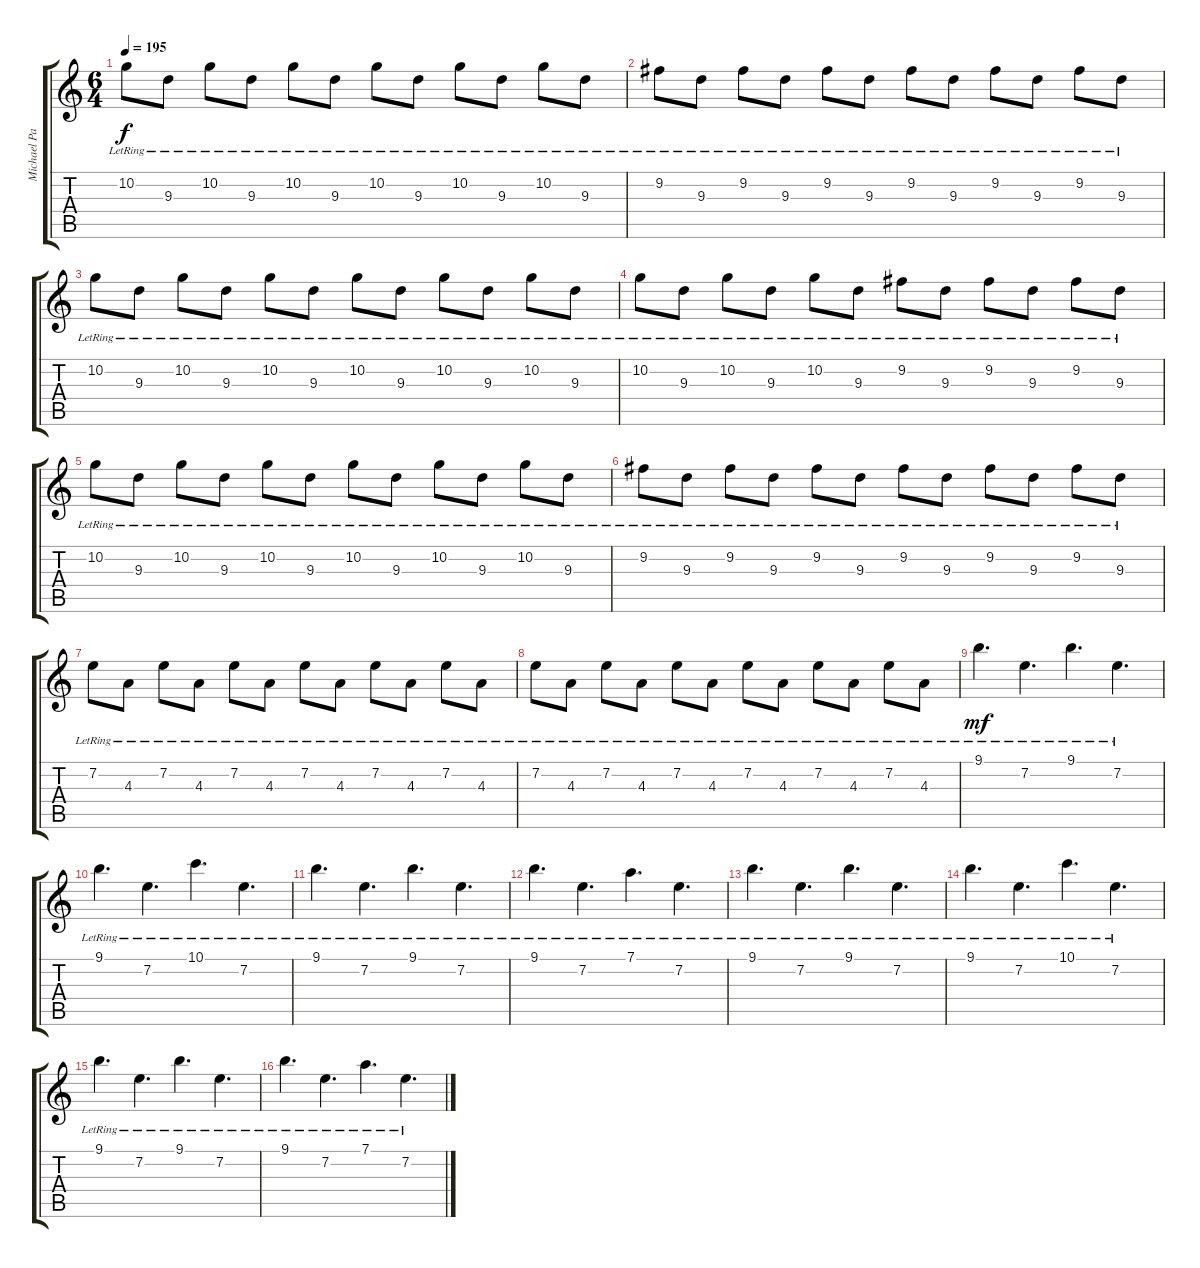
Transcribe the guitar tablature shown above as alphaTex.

\track ("Michael Paget" "Michael Pa") {instrument distortionguitar}
\staff {score tabs}
\tuning (D4 A3 F3 C3 G2 C2) {hide}
\ts (6 4)
\tempo 195
\clef g2
\ks c
10.2{lr}.8{dy f} 9.3{lr}.8 10.2{lr}.8 9.3{lr}.8 10.2{lr}.8 9.3{lr}.8 10.2{lr}.8 9.3{lr}.8 10.2{lr}.8 9.3{lr}.8 10.2{lr}.8 9.3{lr}.8 |
9.2{lr}.8 9.3{lr}.8 9.2{lr}.8 9.3{lr}.8 9.2{lr}.8 9.3{lr}.8 9.2{lr}.8 9.3{lr}.8 9.2{lr}.8 9.3{lr}.8 9.2{lr}.8 9.3{lr}.8 |
10.2{lr}.8 9.3{lr}.8 10.2{lr}.8 9.3{lr}.8 10.2{lr}.8 9.3{lr}.8 10.2{lr}.8 9.3{lr}.8 10.2{lr}.8 9.3{lr}.8 10.2{lr}.8 9.3{lr}.8 |
10.2{lr}.8 9.3{lr}.8 10.2{lr}.8 9.3{lr}.8 10.2{lr}.8 9.3{lr}.8 9.2{lr}.8 9.3{lr}.8 9.2{lr}.8 9.3{lr}.8 9.2{lr}.8 9.3{lr}.8 |
10.2{lr}.8 9.3{lr}.8 10.2{lr}.8 9.3{lr}.8 10.2{lr}.8 9.3{lr}.8 10.2{lr}.8 9.3{lr}.8 10.2{lr}.8 9.3{lr}.8 10.2{lr}.8 9.3{lr}.8 |
9.2{lr}.8 9.3{lr}.8 9.2{lr}.8 9.3{lr}.8 9.2{lr}.8 9.3{lr}.8 9.2{lr}.8 9.3{lr}.8 9.2{lr}.8 9.3{lr}.8 9.2{lr}.8 9.3{lr}.8 |
7.2{lr}.8 4.3{lr}.8 7.2{lr}.8 4.3{lr}.8 7.2{lr}.8 4.3{lr}.8 7.2{lr}.8 4.3{lr}.8 7.2{lr}.8 4.3{lr}.8 7.2{lr}.8 4.3{lr}.8 |
7.2{lr}.8 4.3{lr}.8 7.2{lr}.8 4.3{lr}.8 7.2{lr}.8 4.3{lr}.8 7.2{lr}.8 4.3{lr}.8 7.2{lr}.8 4.3{lr}.8 7.2{lr}.8 4.3{lr}.8 |
9.1{lr}.4{d dy mf} 7.2{lr}.4{d} 9.1{lr}.4{d} 7.2{lr}.4{d} |
9.1{lr}.4{d} 7.2{lr}.4{d} 10.1{lr}.4{d} 7.2{lr}.4{d} |
9.1{lr}.4{d} 7.2{lr}.4{d} 9.1{lr}.4{d} 7.2{lr}.4{d} |
9.1{lr}.4{d} 7.2{lr}.4{d} 7.1{lr}.4{d} 7.2{lr}.4{d} |
9.1{lr}.4{d} 7.2{lr}.4{d} 9.1{lr}.4{d} 7.2{lr}.4{d} |
9.1{lr}.4{d} 7.2{lr}.4{d} 10.1{lr}.4{d} 7.2{lr}.4{d} |
9.1{lr}.4{d} 7.2{lr}.4{d} 9.1{lr}.4{d} 7.2{lr}.4{d} |
9.1{lr}.4{d} 7.2{lr}.4{d} 7.1{lr}.4{d} 7.2{lr}.4{d}
